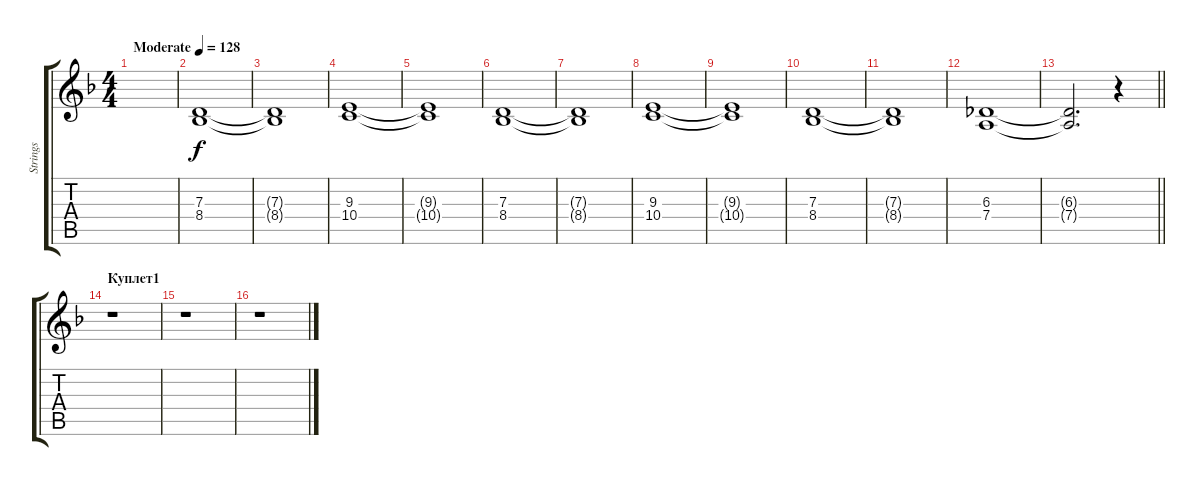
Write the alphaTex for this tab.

\track ("Strings" "Strings") {instrument stringensemble1}
\staff {score tabs}
\tuning (E4 B3 G3 D3 A2 E2) {hide}
\ts (4 4)
\tempo (128 "Moderate")
\clef g2
\ks dminor
|
(7.3 8.4).1 |
(7.3{t} 8.4{t}).1 |
(9.3 10.4).1 |
(9.3{t} 10.4{t}).1 |
(7.3 8.4).1 |
(7.3{t} 8.4{t}).1 |
(9.3 10.4).1 |
(9.3{t} 10.4{t}).1 |
(7.3 8.4).1 |
(7.3{t} 8.4{t}).1 |
(6.3 7.4).1 |
\barLineRight lightlight
(6.3{t} 7.4{t}).2{d volume 12} r.4 |
\section ("" "Куплет1")
r.1 |
r.1 |
r.1
